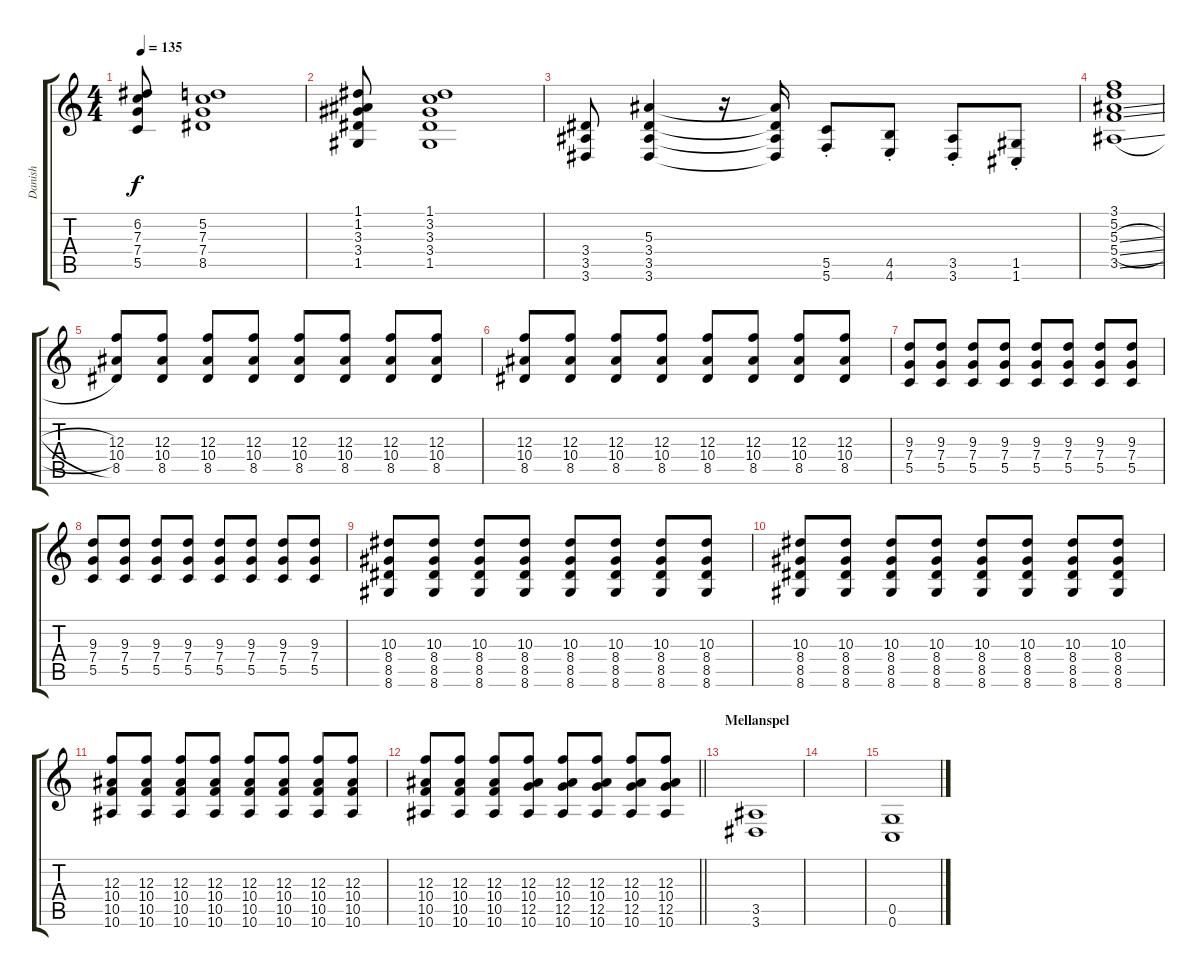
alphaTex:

\track ("Danish" "Danish") {instrument distortionguitar}
\staff {score tabs}
\tuning (D4 A3 F3 C3 G2 C2) {hide}
\ts (4 4)
\tempo 135
\clef g2
\ks c
(6.2 7.3 7.4 5.5).8{dy f} (5.2 7.3 7.4 8.5).1 |
(1.1 1.2 3.3 3.4 1.5).8 (1.1 3.2 3.3 3.4 1.5).1 |
(3.4 3.5 3.6).8 (5.3 3.4 3.5 3.6).4 r.16 (5.3{t} 3.4{t} 3.5{t} 3.6{t}).16 (5.5{st} 5.6{st}).8 (4.5{st} 4.6{st}).8 (3.5{st} 3.6{st}).8 (1.5{st} 1.6{st}).8 |
(3.1 5.2 5.3{sl} 5.4{sl} 3.5{sl}).1 |
(12.3 10.4 8.5).8 (12.3 10.4 8.5).8 (12.3 10.4 8.5).8 (12.3 10.4 8.5).8 (12.3 10.4 8.5).8 (12.3 10.4 8.5).8 (12.3 10.4 8.5).8 (12.3 10.4 8.5).8 |
(12.3 10.4 8.5).8 (12.3 10.4 8.5).8 (12.3 10.4 8.5).8 (12.3 10.4 8.5).8 (12.3 10.4 8.5).8 (12.3 10.4 8.5).8 (12.3 10.4 8.5).8 (12.3 10.4 8.5).8 |
(9.3 7.4 5.5).8 (9.3 7.4 5.5).8 (9.3 7.4 5.5).8 (9.3 7.4 5.5).8 (9.3 7.4 5.5).8 (9.3 7.4 5.5).8 (9.3 7.4 5.5).8 (9.3 7.4 5.5).8 |
(9.3 7.4 5.5).8 (9.3 7.4 5.5).8 (9.3 7.4 5.5).8 (9.3 7.4 5.5).8 (9.3 7.4 5.5).8 (9.3 7.4 5.5).8 (9.3 7.4 5.5).8 (9.3 7.4 5.5).8 |
(10.3 8.4 8.5 8.6).8 (10.3 8.4 8.5 8.6).8 (10.3 8.4 8.5 8.6).8 (10.3 8.4 8.5 8.6).8 (10.3 8.4 8.5 8.6).8 (10.3 8.4 8.5 8.6).8 (10.3 8.4 8.5 8.6).8 (10.3 8.4 8.5 8.6).8 |
(10.3 8.4 8.5 8.6).8 (10.3 8.4 8.5 8.6).8 (10.3 8.4 8.5 8.6).8 (10.3 8.4 8.5 8.6).8 (10.3 8.4 8.5 8.6).8 (10.3 8.4 8.5 8.6).8 (10.3 8.4 8.5 8.6).8 (10.3 8.4 8.5 8.6).8 |
(12.3 10.4 10.5 10.6).8 (12.3 10.4 10.5 10.6).8 (12.3 10.4 10.5 10.6).8 (12.3 10.4 10.5 10.6).8 (12.3 10.4 10.5 10.6).8 (12.3 10.4 10.5 10.6).8 (12.3 10.4 10.5 10.6).8 (12.3 10.4 10.5 10.6).8 |
\barLineRight lightlight
(12.3 10.4 10.5 10.6).8 (12.3 10.4 10.5 10.6).8 (12.3 10.4 10.5 10.6).8 (12.3 10.4 12.5 10.6).8 (12.3 10.4 12.5 10.6).8 (12.3 10.4 12.5 10.6).8 (12.3 10.4 12.5 10.6).8 (12.3 10.4 12.5 10.6).8 |
\section ("" "Mellanspel")
(3.5 3.6).1 |
|
(0.5 0.6).1
